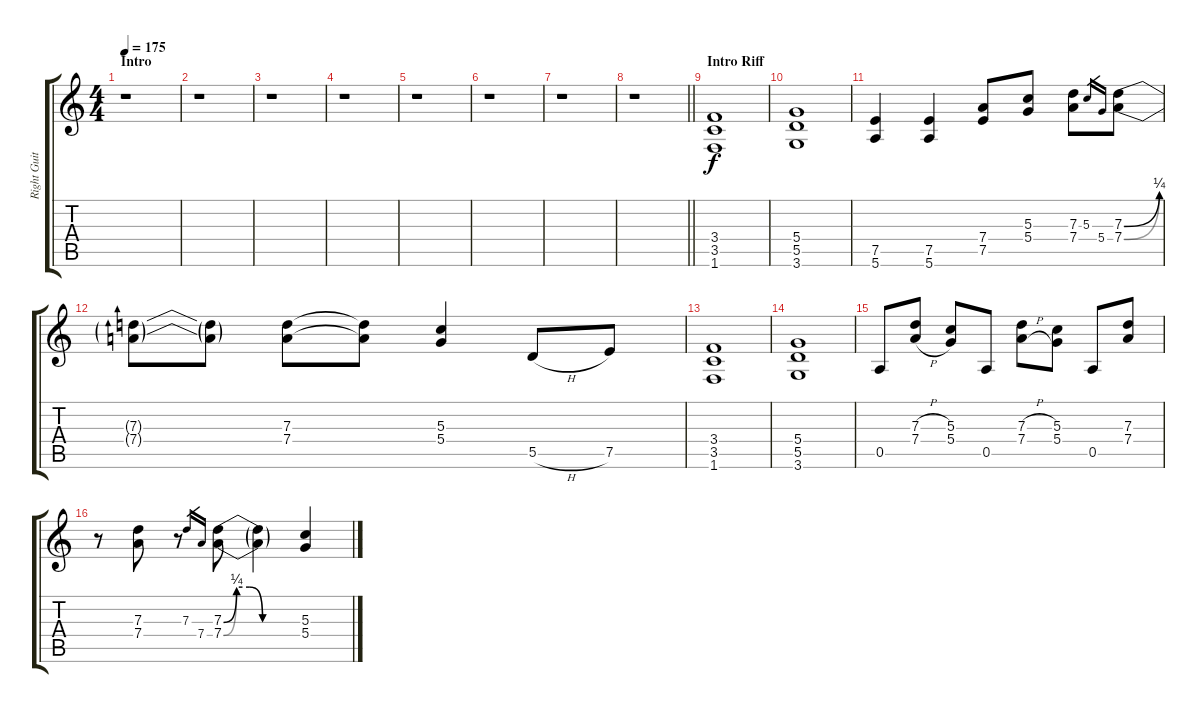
\track ("Right Guitar" "Right Guit") {instrument distortionguitar}
\staff {score tabs}
\tuning (E4 B3 G3 D3 A2 E2) {hide}
\ts (4 4)
\section ("" "Intro")
\tempo 175
\clef g2
\ks c
r.1{dy f instrument distortionguitar} |
r.1 |
r.1 |
r.1 |
r.1 |
r.1 |
r.1 |
\barLineRight lightlight
r.1 |
\section ("" "Intro Riff")
(3.4 3.5 1.6).1 |
(5.4 5.5 3.6).1 |
(7.5 5.6).4 (7.5 5.6).4 (7.4 7.5).8 (5.3 5.4).8 (7.3 7.4).8 5.3.16{gr} 5.4.16{gr} (7.3{be (bend 0 0 60 1)} 7.4{be (bend 0 0 60 1)}).8 |
(7.3{t} 7.4{t}).8 (7.3{t} 7.4{t}).8 (7.3 7.4).8 (7.3{t} 7.4{t}).8 (5.3 5.4).4 5.5{h}.8 7.5.8 |
(3.4 3.5 1.6).1 |
(5.4 5.5 3.6).1 |
0.5.8 (7.3{h} 7.4{h}).8 (5.3 5.4).8 0.5.8 (7.3{h} 7.4{h}).8 (5.3 5.4).8 0.5.8 (7.3 7.4).8 |
r.8 (7.3 7.4).8 r.8 7.3.16{gr} 7.4.16{gr} (7.3{be (custom 0 0 10 1 20 1 30 0 60 0)} 7.4{be (custom 0 0 10 1 20 1 30 0 60 0)}).8 (7.3{t} 7.4{t}).4 (5.3 5.4).4
